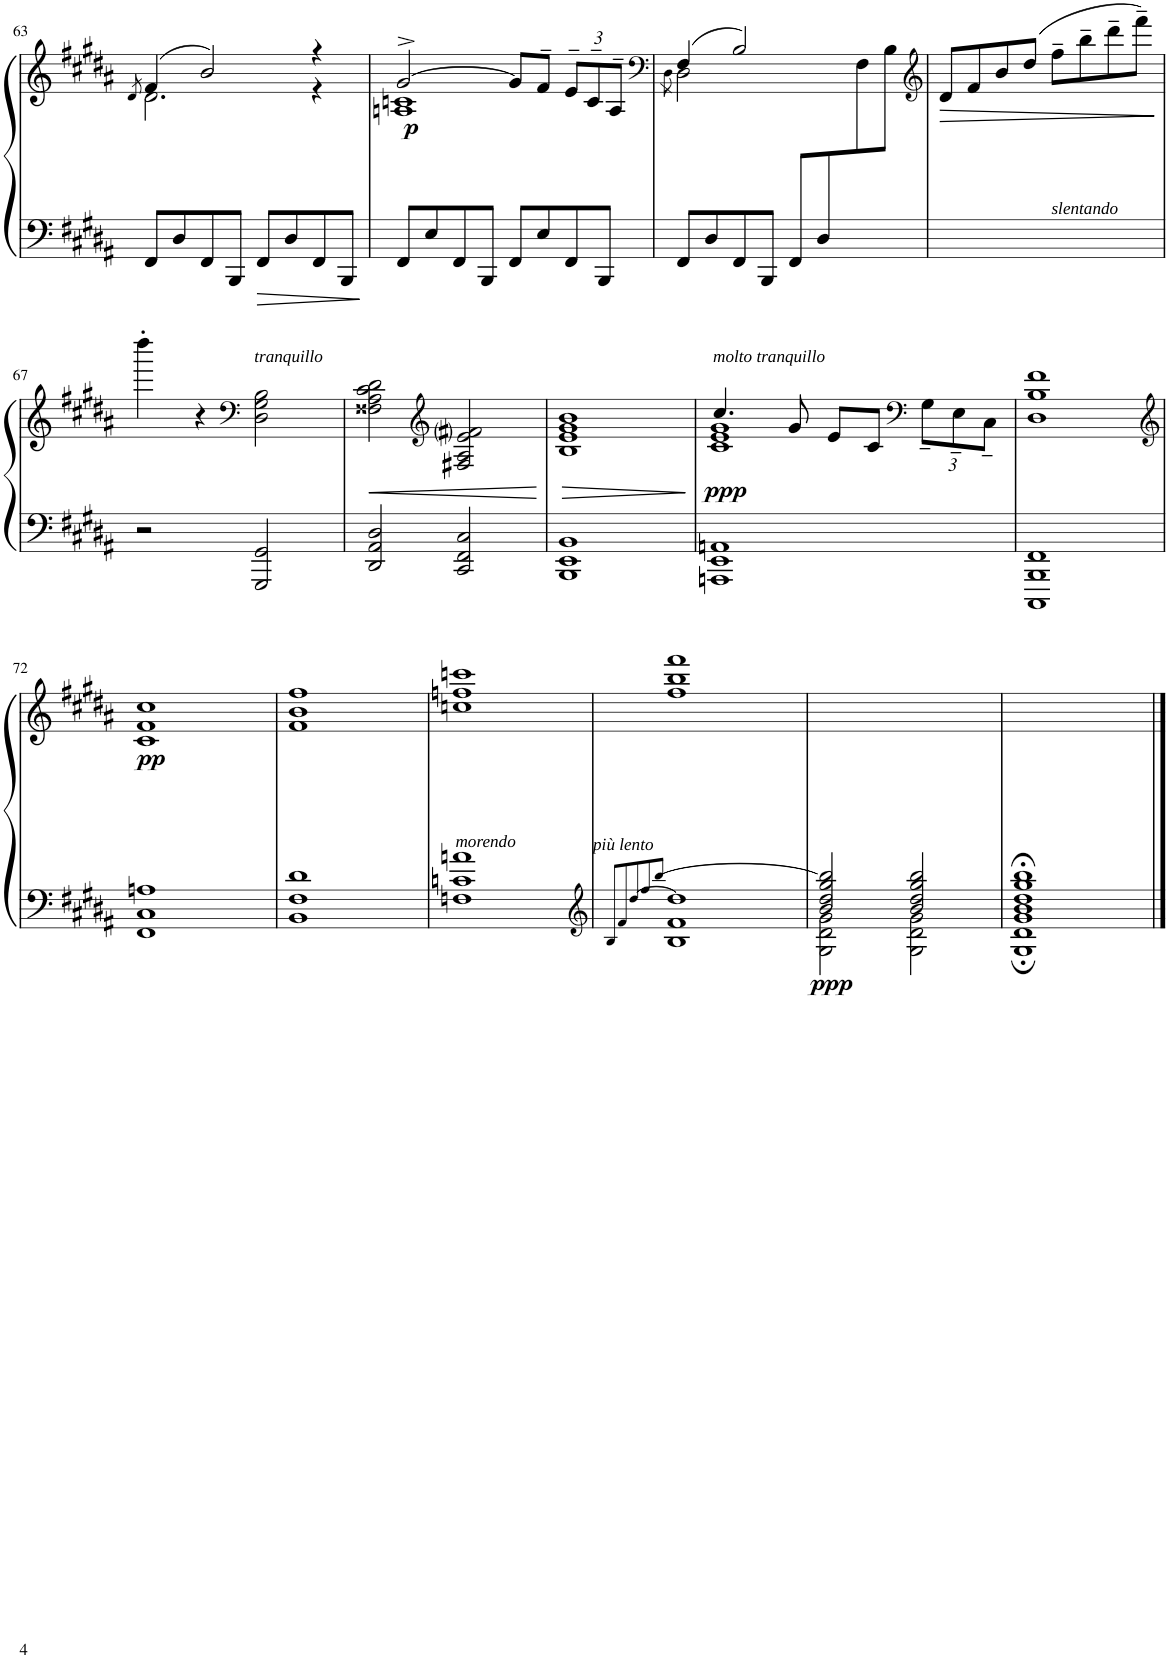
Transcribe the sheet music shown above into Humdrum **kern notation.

**kern	**kern	**dynam
*part1	*part1	*part1
*staff2	*staff1	*staff1/2
*I"Midi_1	*	*
!!LO:PB:g=z
*clefF4	*clefG2	*
*k[f#c#g#d#a#]	*k[f#c#g#d#a#]	*
*B:	*B:	*
*M2/2	*M2/2	*
*met(c|)	*met(c|)	*
=63	=63	=63
.	8qd#/	.
*	*^	*
8FF#/L	(4f#/	2.d#\	.
8D#/	.	.	.
8FF#/	2b/)	.	.
8BBB/J	.	.	.
!	!	!	!LO:HP:b=2
8FF#/L	.	.	>
8D#/	.	.	.
8FF#/	4r	4r	.
8BBB/J	.	.	.
=64	=64	=64	=64
!	!	!	!LO:DY:b
8FF#/L	[2g#^/	1An 1cn	p
8E/	.	.	.
8FF#/	.	.	.
8BBB/J	.	.	.
8FF#/L	8g#/L]	.	.
8E/	8f#~/J	.	.
*	*Xbrackettup	*	*
8FF#/	12e~/L	.	.
.	12c~/	.	.
8BBB/J	.	.	.
.	12A~/J	.	.
*	*v	*v	*
=65	=65	=65
*	*clefF4	*
*	*^	*
.	.	8qD#\	.
*	*	*^	*
8FF#/L	(4F#/	2D#\	2.ryy	.
8D#/	.	.	.	.
8FF#/	2B/)	.	.	.
8BBB/J	.	.	.	.
8FF#/L	.	2ryy	.	.
8D#/	.	.	.	.
4ryy	4ryy	.	8F#\	.
.	.	.	8B\J	.
*	*v	*v	*v	*
=66	=66	=66
*	*clefG2	*
*	*^	*
*	*	*^	*
!	!	!	!	!LO:HP:b
*	*v	*v	*v	*
1ryy	8d#/L	>
.	8f#/	.
.	8b/	.
.	(8dd#/J	.
!	!LO:TX:b:i:t=slentando	!
.	8ff#~\L	.
.	8bb~\	.
.	8ddd#~\	.
.	8fff#~\J)	.
.	.	]
!!LO:LB:g=z
=67	=67	=67
2r	4dddd#'\	.
.	4r	.
*	*clefF4	*
!	!LO:TX:a:i:t=tranquillo	!
2GGG#/ 2GG#/	2D#\ 2G#\ 2B\	.
=68	=68	=68
!	!	!LO:HP:b
2DD#/ 2AA#/ 2D#/	2F##X\ 2A#\ 2c#\ 2d#\	<
*	*clefG2	*
2CC#/ 2FF#/ 2C#/	2F#X/ 2A#/ 2e/ 2f#i/	.
.	.	]
=69	=69	=69
*	*^	*
1BBB 1EE 1BB	1e 1g# 1b	1B	.
*	*v	*v	*
.	.	[
=70	=70	=70
*	*^	*
!	!LO:TX:a:i:t=molto tranquillo	!	!
!	!	!	!LO:DY:b
1AAAn 1EE 1AAn	4.cc#/	1c# 1e 1g#	ppp
.	8g#/	.	.
.	8e/L	.	.
.	8c#/J	.	.
*	*clefF4	*	*
.	12G#~\L	.	.
.	12E~\	.	.
.	12C#~\J	.	.
*	*v	*v	*
=71	=71	=71
1CCC# 1BBB 1FF#	1D# 1B 1f#	.
!!LO:LB:g=z
=72	=72	=72
*	*clefG2	*
!	!	!LO:DY:b
1FF# 1C# 1An	1c# 1f# 1cc#	pp
=73	=73	=73
1BB 1F# 1d#	1f# 1b 1ff#	.
=74	=74	=74
!LO:TX:a:i:t=morendo	!	!
1Fn 1cn 1an	1ccn 1ffn 1cccn	.
!	!LO:TX:b:i:t=più lento	!
=75	=75	=75
*clefG2	*	*
8qB/L	.	.
8qf#/	.	.
[8qdd#/	.	.
8qff#/	.	.
[8qbb/J	.	.
*^	*	*
1dd#]	1B 1f#	1ff# 1bb 1fff#	.
=76	=76	=76	=76
!	!	!	!LO:DY:b=2
2b/ 2dd#/ 2gg#/ 2bb/]	2G#\ 2d#\ 2g#\	1ryy	ppp
2b/ 2dd#/ 2gg#/ 2bb/	2G#\ 2d#\ 2g#\	.	.
=77	=77	=77	=77
1g#;< 1b;< 1dd#;< 1gg#;< 1bb;<	1G#; 1d#;	1ryy	.
*v	*v	*	*
==	==	==
*-	*-	*-
